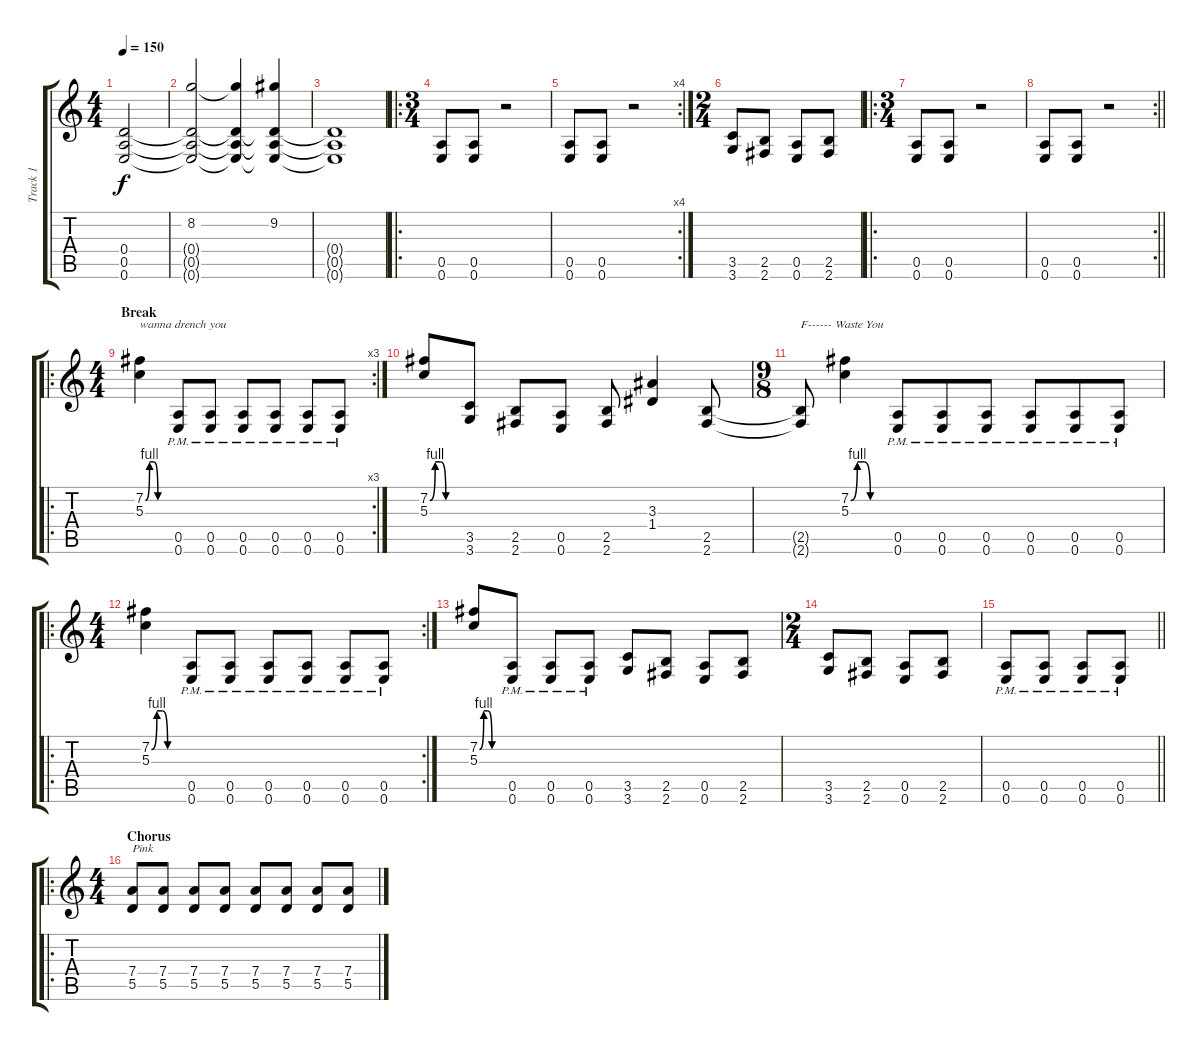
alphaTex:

\track ("Track 1" "Track 1") {instrument distortionguitar}
\staff {score tabs}
\tuning (E4 B3 G3 D3 A2 E2) {hide}
\ts (4 4)
\tempo 150
\clef g2
\ks c
(0.4 0.5 0.6).2{dy f} |
(8.2 0.4{t} 0.5{t} 0.6{t}).2 (8.2{t} 0.4{t} 0.5{t} 0.6{t}).4 (9.2 0.4{t} 0.5{t} 0.6{t}).4 |
(0.4{t} 0.5{t} 0.6{t}).1 |
\ro
\ts (3 4)
(0.5 0.6).8 (0.5 0.6).8 r.2 |
\rc 4
(0.5 0.6).8 (0.5 0.6).8 r.2 |
\ts (2 4)
(3.5 3.6).8 (2.5 2.6).8 (0.5 0.6).8 (2.5 2.6).8 |
\ro
\ts (3 4)
(0.5 0.6).8 (0.5 0.6).8 r.2 |
\rc 2
\barLineRight lightlight
(0.5 0.6).8 (0.5 0.6).8 r.2 |
\ro
\rc 3
\ts (4 4)
\section ("" "Break")
(7.2{be (custom 0 0 10 4 20 4 30 0 60 0)} 5.3).4{txt "wanna drench you"} (0.5 0.6{pm}).8 (0.5 0.6{pm}).8 (0.5 0.6{pm}).8 (0.5 0.6{pm}).8 (0.5 0.6{pm}).8 (0.5 0.6{pm}).8 |
(7.2{be (custom 0 0 10 4 20 4 30 0 60 0)} 5.3).8 (3.5 3.6).8 (2.5 2.6).8 (0.5 0.6).8 (2.5 2.6).8 (3.3 1.4).4 (2.5 2.6).8 |
\ts (9 8)
(2.5{t} 2.6{t}).8{txt "F------ Waste You"} (7.2{be (custom 0 0 10 4 20 4 30 0 60 0)} 5.3).4 (0.5 0.6{pm}).8 (0.5 0.6{pm}).8 (0.5 0.6{pm}).8 (0.5 0.6{pm}).8 (0.5 0.6{pm}).8 (0.5{pm} 0.6).8 |
\ro
\rc 2
\ts (4 4)
(7.2{be (custom 0 0 10 4 20 4 30 0 60 0)} 5.3).4 (0.5 0.6{pm}).8 (0.5 0.6{pm}).8 (0.5 0.6{pm}).8 (0.5 0.6{pm}).8 (0.5 0.6{pm}).8 (0.5 0.6{pm}).8 |
(7.2{be (custom 0 0 10 4 20 4 30 0 60 0)} 5.3).8 (0.5{pm} 0.6{pm}).8 (0.5{pm} 0.6{pm}).8 (0.5{pm} 0.6{pm}).8 (3.5 3.6).8 (2.5 2.6).8 (0.5 0.6).8 (2.5 2.6).8 |
\ts (2 4)
(3.5 3.6).8 (2.5 2.6).8 (0.5 0.6).8 (2.5 2.6).8 |
\barLineRight lightlight
(0.5 0.6{pm}).8 (0.5 0.6{pm}).8 (0.5 0.6{pm}).8 (0.5 0.6{pm}).8 |
\ro
\ts (4 4)
\section ("" "Chorus")
(7.4 5.5).8{txt "Pink"} (7.4 5.5).8 (7.4 5.5).8 (7.4 5.5).8 (7.4 5.5).8 (7.4 5.5).8 (7.4 5.5).8 (7.4 5.5).8
